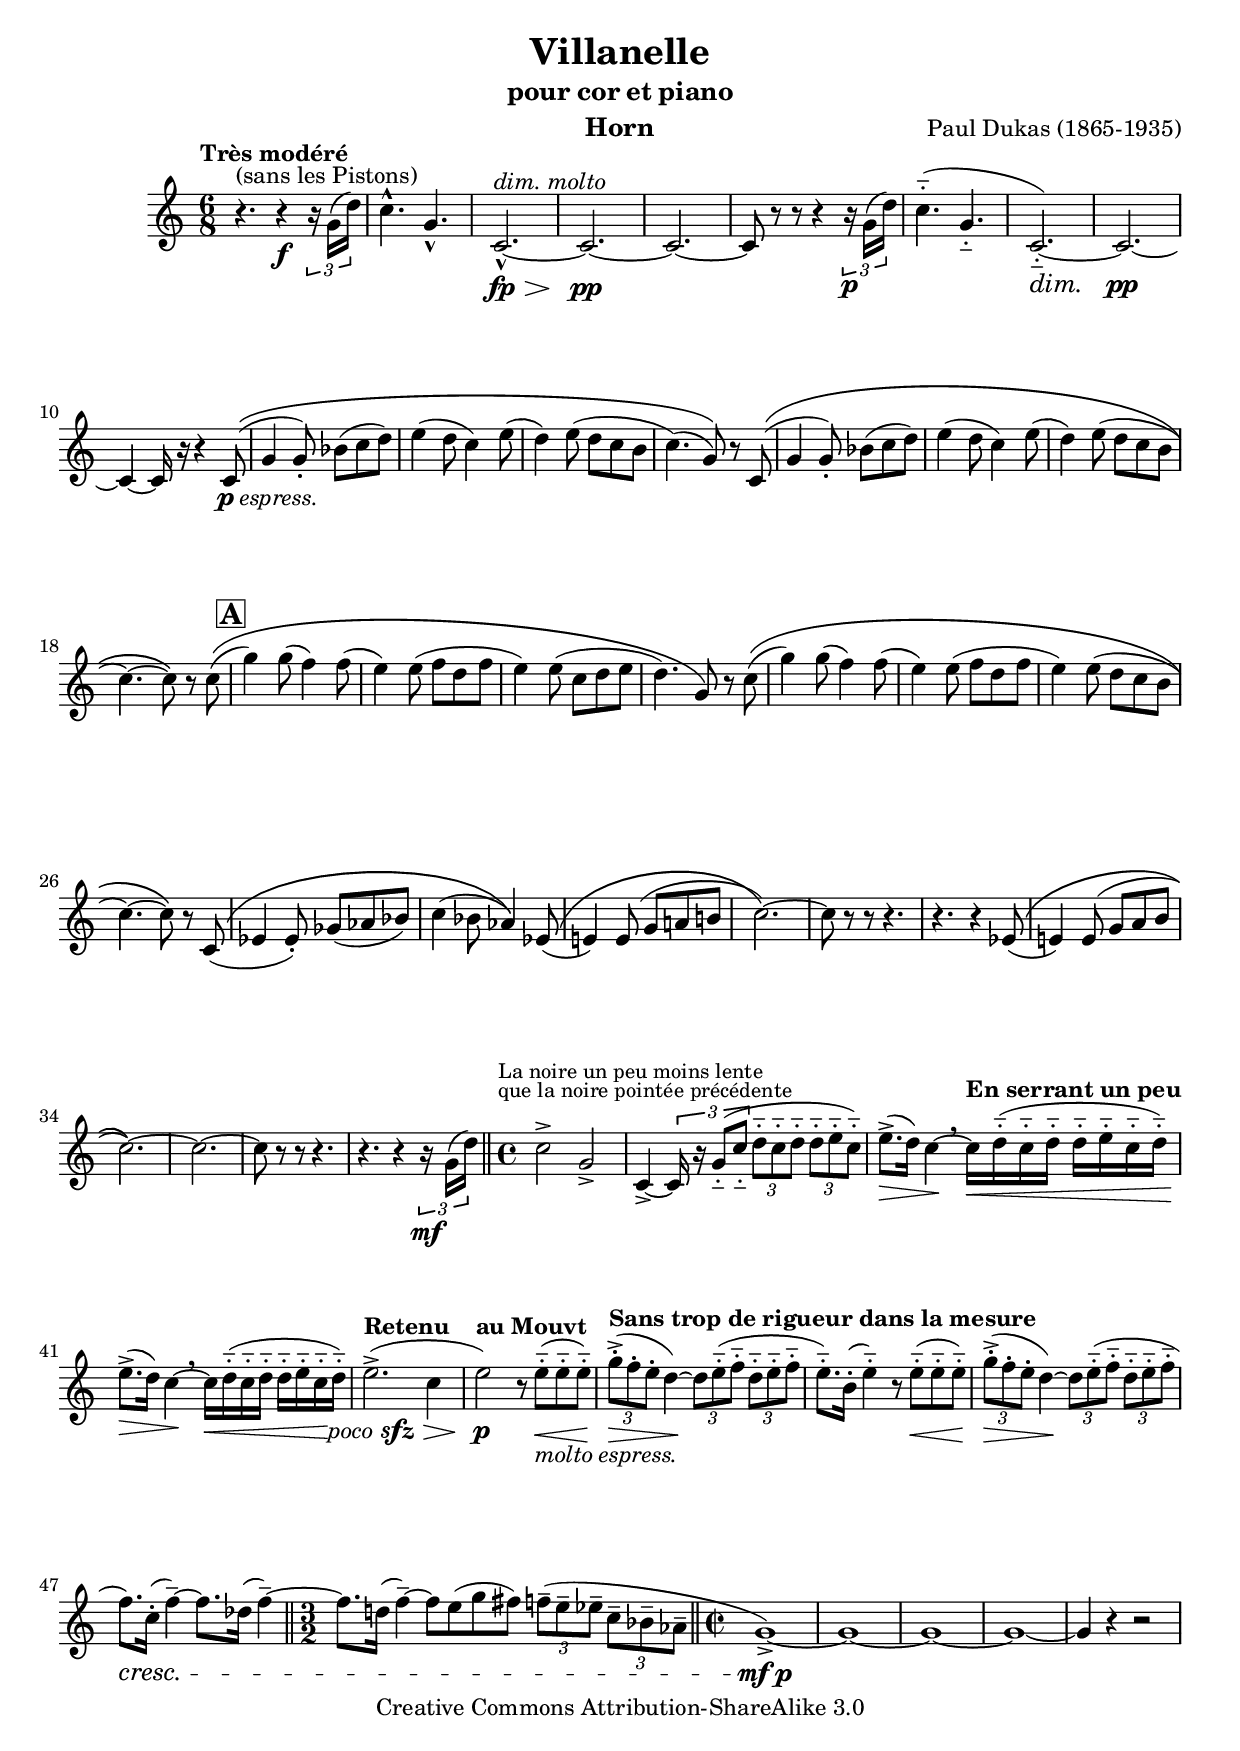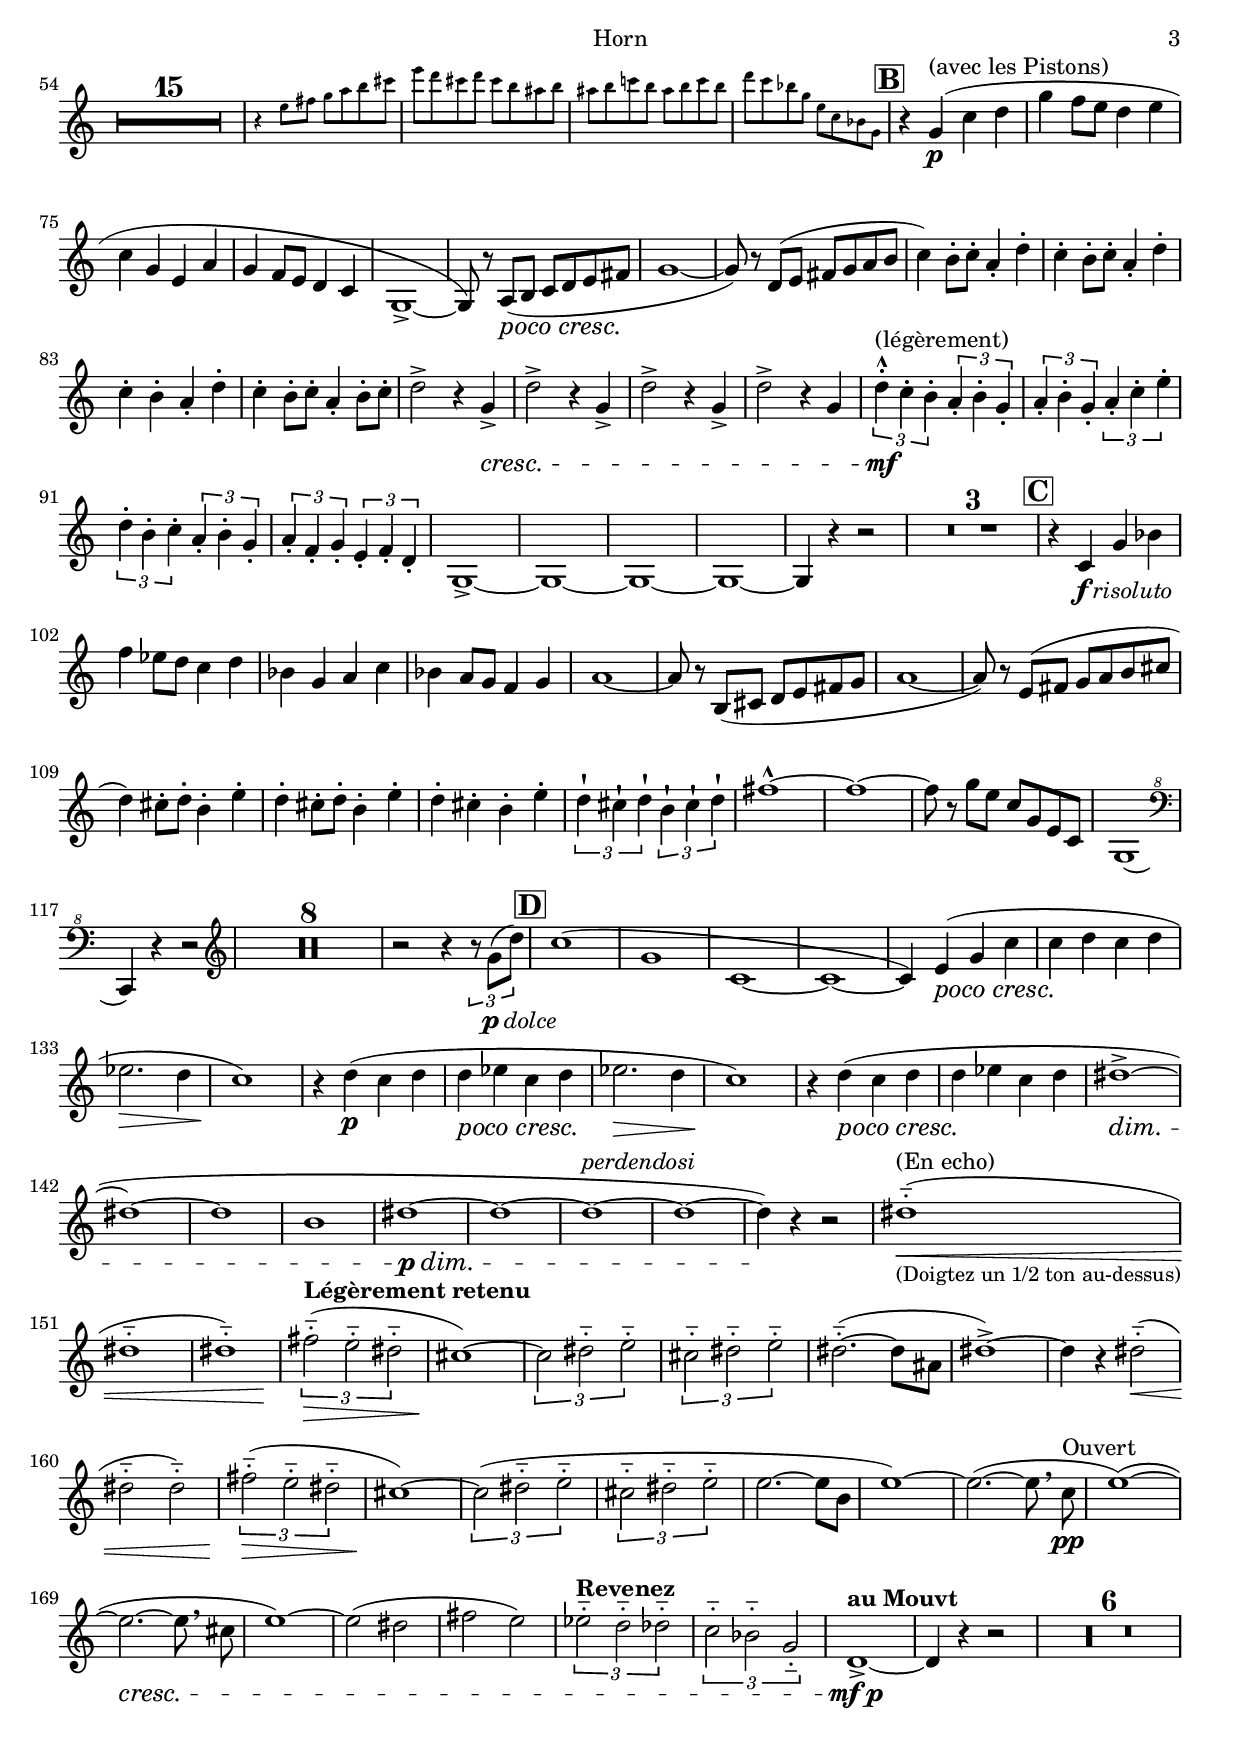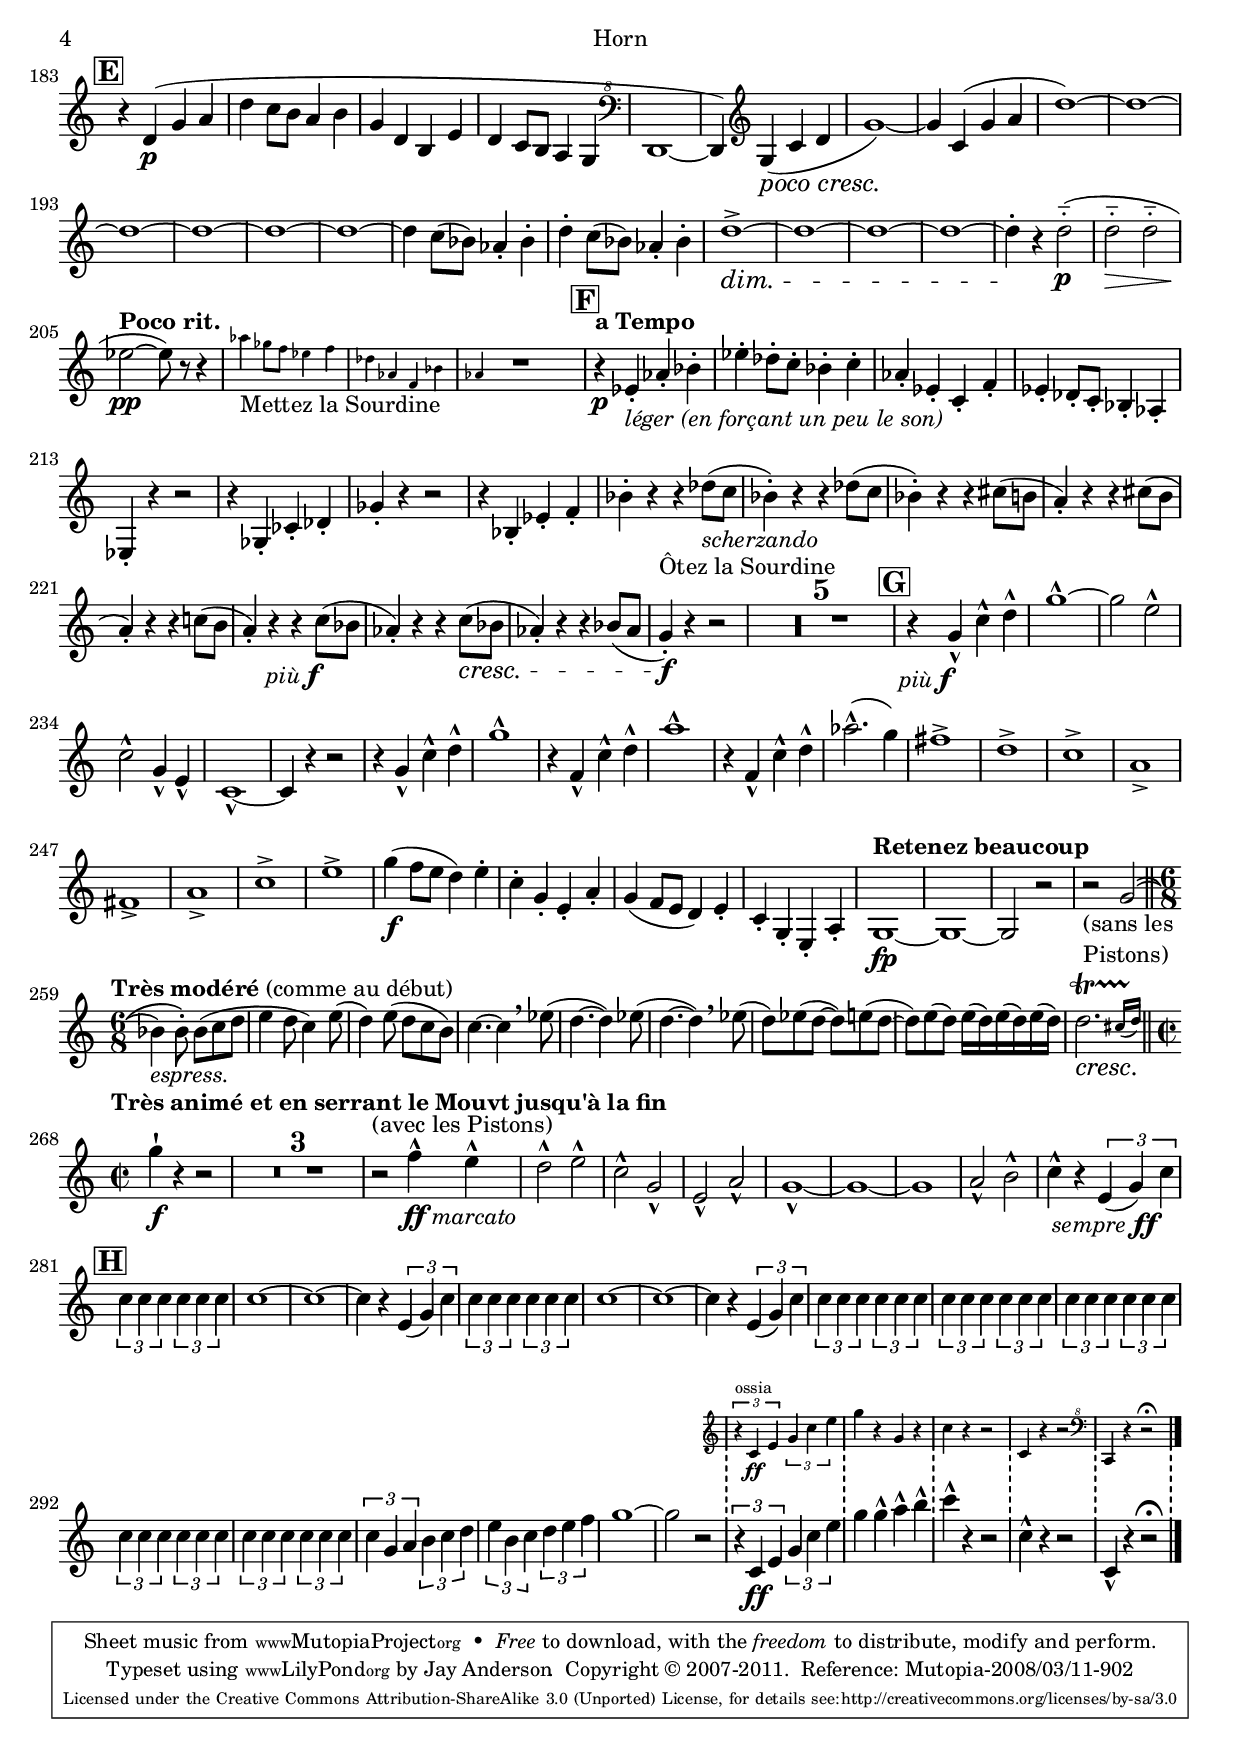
\version "2.14.1"

\version "2.13.50"

#(define-markup-command (align-dyn-text layout props dyn text) (string? markup?)
  (let* ((text-stencil (interpret-markup layout props (markup #:normal-text #:italic text)))
         (dyn-stencil (interpret-markup layout props (markup #:dynamic dyn)))
         (text-x-ext (ly:stencil-extent text-stencil X))
         (dyn-x-ext (ly:stencil-extent dyn-stencil X))
         (text-x (- (cdr text-x-ext) (car text-x-ext)))
         (dyn-x (- (cdr dyn-x-ext) (car dyn-x-ext)))
         (hspace 0.5)
         (x-align (- (/ (/ dyn-x 2.0) (+ text-x dyn-x hspace)) 1.0)))
    (interpret-markup layout props (markup #:halign x-align #:whiteout #:concat (#:dynamic dyn #:hspace hspace #:normal-text #:italic text)))))

#(define-markup-command (align-text-dyn layout props text dyn) (markup? string?)
  (let* ((text-stencil (interpret-markup layout props (markup #:normal-text #:italic text)))
         (dyn-stencil (interpret-markup layout props (markup #:dynamic dyn)))
         (text-x-ext (ly:stencil-extent text-stencil X))
         (dyn-x-ext (ly:stencil-extent dyn-stencil X))
         (text-x (- (cdr text-x-ext) (car text-x-ext)))
         (dyn-x (- (cdr dyn-x-ext) (car dyn-x-ext)))
         (hspace 0.5)
         (x-align (- 1.0 (/ (/ dyn-x 2.0) (+ text-x dyn-x hspace)))))
    (interpret-markup layout props (markup #:halign x-align #:whiteout #:concat (#:normal-text #:italic text #:hspace hspace #:dynamic dyn)))))

#(define (make-dynamic-script-dyn-text dyn text)
  (let ((dynamic (make-dynamic-script (markup #:align-dyn-text dyn text))))
        (ly:music-set-property! dynamic 'tweaks (acons 'X-offset 0 (ly:music-property dynamic 'tweaks)))
    dynamic))

#(define (make-dynamic-script-text-dyn text dyn)
  (let ((dynamic (make-dynamic-script (markup #:align-text-dyn text dyn))))
        (ly:music-set-property! dynamic 'tweaks (acons 'X-offset 0 (ly:music-property dynamic 'tweaks)))
    dynamic))

rinf = #(make-dynamic-script (markup #:whiteout #:normal-text #:italic "rinf."))
pocof = #(make-dynamic-script (markup #:normal-text #:italic "poco" #:dynamic "f"))
pocosfz = #(make-dynamic-script (markup #:whiteout #:concat (#:normal-text #:italic "poco " #:dynamic "sfz")))
mfp = #(make-dynamic-script "mf p")
fSpaceP = #(make-dynamic-script "f p")

pocofDynAlign = #(make-dynamic-script-text-dyn "poco" "f")
piup = #(make-dynamic-script-text-dyn "più" "p")
piuf = #(make-dynamic-script-text-dyn "più" "f")
sempreff = #(make-dynamic-script (markup #:normal-text #:italic "sempre" #:dynamic "ff"))

pEspress = #(make-dynamic-script-dyn-text "p" "espress.")
fRisoluto = #(make-dynamic-script-dyn-text "f" "risoluto")
pDolce = #(make-dynamic-script-dyn-text "p" "dolce")
ffMarcato = #(make-dynamic-script-dyn-text "ff" "marcato")
pSempre = #(make-dynamic-script-dyn-text "p" "sempre")
pMarc = #(make-dynamic-script-dyn-text "p" "marc.")
fMarc = #(make-dynamic-script-dyn-text "f" "marc.")
pStaccLeggiero = #(make-dynamic-script-dyn-text "p" "stacc. leggiero")

moltoEspress = \markup {\italic {molto espress.}}
espress = \markup {\italic {espress.}}
marc = \markup {\italic marc.}
dimMolto = \markup {\italic {dim. molto}}
pocoMarc = \markup {\italic {poco marc.}}
suivez = \markup {\italic suivez}
marcato = \markup {\italic marcato}
scherzando = \markup {\italic scherzando}

justDim = #(make-music 'DecrescendoEvent 'span-direction START 'span-type 'text 'span-text "dim." 'tweaks '((dash-period . -1)))
justDimMolto = #(make-music 'DecrescendoEvent 'span-direction START 'span-type 'text 'span-text "dim. molto" 'tweaks '((dash-period . -1)))
justCresc = #(make-music 'CrescendoEvent 'span-direction START 'span-type 'text 'span-text "cresc." 'tweaks '((dash-period . -1)))
justPocoCresc = #(make-music 'CrescendoEvent 'span-direction START 'span-type 'text 'span-text "poco cresc." 'tweaks '((dash-period . -1)))

lengthenHairpin = #(define-music-function (parser location x) (number?)
  #{ \once \override Hairpin #'minimum-length = $x #})

tupletOff =
{
  \override TupletNumber #'transparent = ##t
  \override TupletBracket #'transparent = ##t
}

tupletOn =
{
  \revert TupletNumber #'transparent
  \revert TupletBracket #'transparent
}

boxMark = #(define-music-function (parser location markp) (string?)
#{
  \mark \markup { \box \bold $markp }
#})

outline =
{
  \override Score.PaperColumn #'keep-inside-line = ##t
  \override Score.NonMusicalPaperColumn #'keep-inside-line = ##t
  \time 6/8
  \tempo "Très modéré" 4.=60
  s2.*18

  \boxMark "A"
  s2.*19 \bar "||"

  \time 4/4
  \tempo \markup {\override #'(baseline-skip . 1) \normal-text \small \column {"La noire un peu moins lente" "que la noire pointée précédente"}}
  s1*2 |
  s2 \tempo "En serrant un peu" s |
  s1 |
  \tempo "Retenu"
  s1 |
  \tempo "au Mouvt"
  s1 |
  \tempo "Sans trop de rigueur dans la mesure"
  s1*4 \bar "||"

  \time 3/2
  s2*3 \bar "||"

  \time 2/2
  \tempo 4=120
  s1*24

  \boxMark "B"
  s1*28

  \boxMark "C"
  s1*26

  \boxMark "D"
  s1*26

  \tempo "Légèrement retenu"
  s1*20

  \tempo "Revenez"
  s1*2

  \tempo "au Mouvt"
  s1*8

  \boxMark "E"
  s1*22

  \tempo "Poco rit."
  s1*4

  \tempo "a Tempo"
  \boxMark "F"
  s1*22

  \boxMark "G"
  s1*24

  \tempo "Retenez beaucoup"
  s1*4 | \bar "||"

  \time 6/8
  \tempo \markup {"Très modéré" \normal-text "(comme au début)"} 4.=60
  \grace {s8}
  s2.*9 | \bar "||"

  \time 2/2
  \tempo "Très animé et en serrant le Mouvt jusqu'à la fin" 2=160
  s1*13 |
  
  \boxMark "H"
  s1*22 | \bar "|."
}

afterGraceFraction = #(cons 15 16)

\layout
{
  \context
  {
    \Score
    skipBars = ##t
    extraNatural = ##f
    \override PaperColumn #'keep-inside-line = ##t
    \override NonMusicalPaperColumn #'keep-inside-line = ##t
    autoAccidentals = #`(Staff ,(make-accidental-rule 'same-octave 0)
                               ,(make-accidental-rule 'any-octave 0)
                               ,(make-accidental-rule 'same-octave 1))
    tempoHideNote = ##t
  }

  \context
  {
    \Dynamics
    \consists "Tweak_engraver"
  }
}

\midi
{
  \context
  {
    \Voice
    \remove "Dynamic_performer"
  }
}

\paper
{
  ragged-right = ##f
  ragged-last = ##f
  ragged-bottom = ##f
  ragged-last-bottom = ##f
}

\version "2.14.1"

horn = \relative c''
{
  %6/8
  \transposition f
  \override Script #'avoid-slur = #'inside
  r4.^"(sans les Pistons)" r4\f \times 2/3 {r16 g( d')} |
  c4.-^ g-^ |
  c,2.~-^\fp\>^\dimMolto |
  c~\pp |
  c~ |
  c8 r r r4 \times 2/3 {r16\p g'( d')} |
  c4.-_( g-_ |
  c,2.~-_)\justDim | c2.~\pp |
  c4~ c16 r r4

  c8\(^(\pEspress |
  g'4 g8-.) bes( c d) |
  e4( d8 c4) e8( |
  d4) e8( d c b |
  c4.)( g8)\) r

  c,8\(^( |
  g'4 g8-.) bes( c d) |
  e4( d8 c4) e8( |
  d4) e8( d c b |
  c4.~) c8\) r

  \once \override PhrasingSlur #'positions = #'(3 . 0)
  c8\(( |
  g'4) g8( f4) f8( |
  e4) e8( f d f |
  e4) e8( c d e |
  d4.) g,8\) r

  \once \override PhrasingSlur #'positions = #'(3 . 0)
  c8\(( |
  g'4) g8( f4) f8( |
  e4) e8( f d f |
  e4) e8( d c b |
  c4.~) c8\) r

  c,8^\(( |
  ees4 ees8-.) ges8( aes bes) |
  c4( bes8 aes4)\) ees8\(( |
  e4) e8( g a b |
  c2.~)\) | c8 r r r4. |

  r4. r4 ees,8\(( |
  e4) e8( g a b |
  c2.~)\) | c~ |c8 r r r4. |

  r4. r4 \times 2/3 {r16\mf g( d')} |
  %4/4
  c2-> g-> |
  c,4~-> \times 2/3 {c16 r g'8-_( c-_}
    \times 2/3 {d-_ c-_ d-_}
    \times 2/3 {d-_ e-_ c-_)} |
  \repeat unfold 2
  {
    e8.->(\> d16) c4~\! \breathe c16\< d-_( c-_ d-_ d-_ e-_ c-_ d-_) |
  }
  \lengthenHairpin #13
  e2.->(\pocosfz\> c4 |

  e2)\p r8 e-_(_\moltoEspress\< e-_ e-_) |
  \times 2/3 {g-.->(\> f-. e-.} d4~)\!
    \times 2/3 {d8 e-_( f-_}
    \times 2/3 {d-_ e-_ f-_} |
  e8.-_) b16-.( e4-_) r8 e-_(\< e-_ e-_) |
  \times 2/3 {g-.->(\> f-. e-.} d4~)\!
    \times 2/3 {d8 e-_( f-_}
    \times 2/3 {d-_ e-_ f-_} |
  f8.)\cresc c16-.( f4~--) f8. des16( f4~--) |

  %3/2
  f8. d16( f4~--) f8 e( g fis)
    \times 2/3 {f[--( e-- ees]--}
    \times 2/3 {c[-- bes-- aes]--} |

  %2/2
  g1~->)\mfp | g~ | g~ | g~ | g4 r r2 |
  \tag #'horn \pageBreak
  R1*15 |
  \tag #'piano R1*4 |
  \tag #'horn
  <<
    {s1*4 |}
    \new CueVoice
    {
      r4 e'8 fis g a b cis |
      e d cis d cis b ais b |
      ais b c b ais b c b |
      d c bes g e c bes g |
    }
  >>

  %B
  r4 g(\p^"(avec les Pistons)" c d |
  g f8 e d4 e |
  c g e a |
  g f8 e d4 c |
  g1~-> |
  g8) r8 a(\justPocoCresc b c d e fis |
  g1~\! |
  g8) r d( e fis g a b |
  c4) b8-. c-. a4-. d-. |
  c-. b8-. c-. a4-. d-. |
  c-. b-. a-. d-. |
  c-. b8-. c-. a4-. b8-. c-. |
  d2-> r4 g,->\cresc |
  \repeat unfold 2
  {
    d'2-> r4 g,-> |
  }
  d'2-> r4 g, |
  \times 2/3 {d'4-.-^\mf^"(légèrement)" c-. b-.} \times 2/3 {a-. b-. g-.} |
  \times 2/3 {a-. b-. g-.} \times 2/3 {a-. c-. e-.} |
  \times 2/3 {d-. b-. c-.} \times 2/3 {a-. b-. g-.} |
  \times 2/3 {a-. f-. g-.} \times 2/3 {e-. f-. d-.} |
  g,1~-> | g~ | g~ | g~ | g4 r r2 |
  R1*3 |

  %C
  r4 c\fRisoluto g' bes |
  f' ees8 d c4 d |
  bes g a c |
  bes a8 g f4 g |
  a1~ |
  a8 r b,( cis d e fis g |
  a1~ |
  a8) r e( fis g a b cis |
  d4) cis8-. d-. b4-. e-. |
  d4-. cis8-. d-. b4-. e-. |
  d-. cis-. b-. e-. |
  \times 2/3 {d4-| cis-| d-|} \times 2/3 {b-| cis-| d-|}
  fis1~-^ | fis~ |
  fis8 r g e c g e c |
  g1( |
  \clef "bass^8"
    c,4) r r2 |
  \clef treble
  R1*8 |

  %D
  r2 r4 \times 2/3 {r8 g''(_\pDolce d')} |
  c1( g c,~ c~ |
  c4) e(\justPocoCresc g c |
  c d c d |
  ees2.\> d4 |
  c1)\! |
  r4 d(\p c d |
  d\justPocoCresc ees c d |
  ees2.\> d4 |
  c1)\! |
  r4 d(\justPocoCresc c d |
  d ees c d |
  dis1~->\dim dis~ dis |
  b dis~\p\dim dis~ dis~^\markup{\italic perdendosi} dis~ | dis4)\! r r2 |

  dis1-_(\<^"(En echo)"_\markup{\smaller "(Doigtez un 1/2 ton au-dessus)"} | dis-_ | << dis-_) {s2. s4\!} >> |
  %légèrement retenu
  \times 2/3 {fis2-_(\> e-_ dis-_} |
  cis1~)\! |
  \times 2/3 {cis2 dis-_ e-_} |
  \times 2/3 {cis2-_ dis-_ e-_} |
  dis2.~-_( dis8 ais |
  dis1~->) |
  dis4 r dis2-_(\< |
  dis-_ dis-_) |
  \times 2/3 {fis2-_(\> e-_ dis-_} |
  cis1~)\! |
  \times 2/3 {cis2( dis-_ e-_} |
  \times 2/3 {cis2-_ dis-_ e-_} |
  e2.~ e8 b |
  e1~) |
  e2.~( e8 \breathe c\pp^"Ouvert" |
  e1~)( |
  e2.~\cresc e8 \breathe cis |
  e1~) |
  e2( dis |
  fis e) |
  %revenez
  \times 2/3 {ees2-_ d-_ des-_} |
  \times 2/3 {c2-_ bes-_ g-_} |
  d1~->\mfp |
  d4 r r2 |
  R1*6 |

  %E
  r4 d(\p g a |
  d c8 b a4 b |
  g d b e |
  d c8 b a4 g |
  \clef "bass^8"
    d1~ |
  d4) \clef treble g(\justPocoCresc c d |
  g1~)\! |
  g4 c,( g' a |
  d1~) \repeat unfold 5 {d1~} |
  d4 c8( bes) aes4-. bes-. |
  d-. c8( bes) aes4-. bes-. |
  d1~->\dim d~ d~ d~ |
  d4-.\! r d2-_(\p |
  d-_\> d-_ |
  ees2~\pp ees8) r r4 |
  \tag #'piano R1*3_"Mettez la Sourdine"
  \tag #'horn
  <<
    {s1*2_"Mettez la Sourdine" | R1 |}
    \new CueVoice
    {
      aes4 ges8 f ees4 f |
      des aes f bes |
      aes
    }
  >>

  %F
  r4\p ees-._\markup{\italic "léger (en forçant un peu le son)"} aes-. bes-. | \tag #'horn \noBreak
  ees-. des8-. c-. bes4-. c-. |
  aes-. ees-. c-. f-. |
  ees-. des8-. c-. bes4-. aes-. |
  ees-. r r2 |
  r4 ges-. ces-. des-. |
  ges-. r r2 |
  r4 bes,-. ees-. f-. |
  bes-. r r des8(_\scherzando c | \tag #'horn \noBreak
  bes4-.) r r des8( c |
  bes4-.) r r cis8( b |
  a4-.) r r cis8( b |
  a4-.) r r c8( b |
  a4-.) r r c8(\piuf bes |
  aes4-.) r r c8(\cresc bes |
  aes4-.) r r bes8( aes |
  g4-.)\f^"Ôtez la Sourdine" r r2 |
  R1*5 |

  %G
  r4 g-^\piuf c-^ d-^ |
  g1~-^ |
  g2 e-^ |
  c-^ g4-^ e-^ |
  c1~-^ |
  c4 r r2 |
  r4 g'-^ c-^ d-^ | g1-^ |
  r4 f,-^ c'-^ d-^ | a'1-^ |
  r4 f,-^ c'-^ d-^ | aes'2.-^( g4) |
  fis1-> |
  d1-> |
  c1-> |
  a1-> |
  fis1-> |
  a1-> |
  c1-> |
  e1-> |
  g4(\f f8 e d4) e-. |
  c-. g-. e-. a-. |
  g4( f8 e d4) e-. |
  c-. g-. e-. a-. |
  g1~\fp | \tag #'horn \noBreak g~ | g2 r |
  r_\markup{\column{"(sans les" "Pistons)"}} g'(\( |
  
  %6/8
  \grace {s8}
  bes4)_\espress bes8-.\) bes( c d |
  e4 d8 c4) e8( |
  d4) e8( d c b) |
  c4.~ c4 \breathe ees8( |
  d4.~ d4) ees8( |
  d4.~ d4) \breathe ees8( |
  d) ees( d~ d) e( d~ |
  d) e( d) e16( d) e( d) e( d) |
  \afterGrace d2.\justCresc\startTrillSpan {cis16[( d])\stopTrillSpan} |

  %2/2
  g4-|\f r r2 |
  R1*3 |
  r2^"(avec les Pistons)" f4-^\ffMarcato e-^ |
  d2-^ e-^ |
  c-^ g-^ |
  e-^ a-^ |
  g1~-^ g~ g |
  a2-^ b-^ |
  c4-^ r \times 2/3 {e,4(\sempreff g) c} |

  %H
  \repeat unfold 2 {\times 2/3 {c4 c c}} |
  c1~ c~ |
  c4 r \times 2/3 {e,4( g) c} |
  \repeat unfold 2 {\times 2/3 {c4 c c}} |
  c1~ c~ |
  c4 r \times 2/3 {e,4( g) c} |
  \repeat unfold 10 {\times 2/3 {c4 c c}} |
  \times 2/3 {c g a} \times 2/3 {b c d} |
  \times 2/3 {e b c} \times 2/3 {d e f} |
  g1~ | g2 r |
  <<
    {
      \times 2/3 {r4 c,,\ff e} \times 2/3 {g c e} |
      g4 g-^ a-^ b-^ |
      c-^ r r2 |
      c,4-^ r r2 |
      c,4-^ r r2\fermata |
    }
    \new Staff \with
    {
      \remove "Time_signature_engraver"
      fontSize = #-3
      \override StaffSymbol #'staff-space = #(magstep -3)
    }
    \relative c'
    {
      \set Staff.alignAboveContext = "horn"
      \clef treble
      \times 2/3 {r4^"ossia" c\ff e} \times 2/3 {g c e} |
      g4 r g, r |
      c r r2 |
      c,4 r r2 |
      \clef "bass^8"
      c,4 r r2\fermata |
    }
  >>
}


\paper
{
  #(define page-breaking ly:page-turn-breaking)
  auto-first-page-number = ##t
}

\layout
{
  \context
  {
    \Staff
    \consists "Page_turn_engraver"
  }
}

instrument = "Horn"

\version "2.13.50"

\header
{
  title = \markup{Villanelle}
  subtitle = \markup{pour cor et piano}
  composer = "Paul Dukas (1865-1935)"
  instrument = \instrument

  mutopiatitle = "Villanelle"
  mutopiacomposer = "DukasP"
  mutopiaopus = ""
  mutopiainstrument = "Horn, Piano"
  date = "1906"
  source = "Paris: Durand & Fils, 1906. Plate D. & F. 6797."
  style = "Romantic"
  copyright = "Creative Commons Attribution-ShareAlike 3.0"
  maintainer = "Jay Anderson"
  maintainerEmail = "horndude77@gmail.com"
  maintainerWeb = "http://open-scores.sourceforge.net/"
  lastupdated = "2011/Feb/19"
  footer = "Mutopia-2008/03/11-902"
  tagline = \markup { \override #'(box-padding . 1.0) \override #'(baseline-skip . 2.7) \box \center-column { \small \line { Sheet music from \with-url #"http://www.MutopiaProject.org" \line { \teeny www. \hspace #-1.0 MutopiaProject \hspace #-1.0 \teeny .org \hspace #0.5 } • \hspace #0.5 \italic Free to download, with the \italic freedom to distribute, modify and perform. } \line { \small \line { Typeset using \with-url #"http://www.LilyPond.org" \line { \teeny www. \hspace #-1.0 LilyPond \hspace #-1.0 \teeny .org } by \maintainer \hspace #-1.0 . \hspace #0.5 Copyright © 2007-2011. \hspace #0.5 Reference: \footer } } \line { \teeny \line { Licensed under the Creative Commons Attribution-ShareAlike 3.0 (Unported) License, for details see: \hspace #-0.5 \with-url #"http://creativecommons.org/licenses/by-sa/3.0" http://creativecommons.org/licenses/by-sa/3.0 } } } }
}

\score
{
  \new StaffGroup
  \with
  {
    \override SpanBar #'glyph-name = #"dashed"
  }
  {
    \new Staff = horn
    {
      \clef treble
      \removeWithTag #'piano << \horn \outline >>
    }
  }
}
